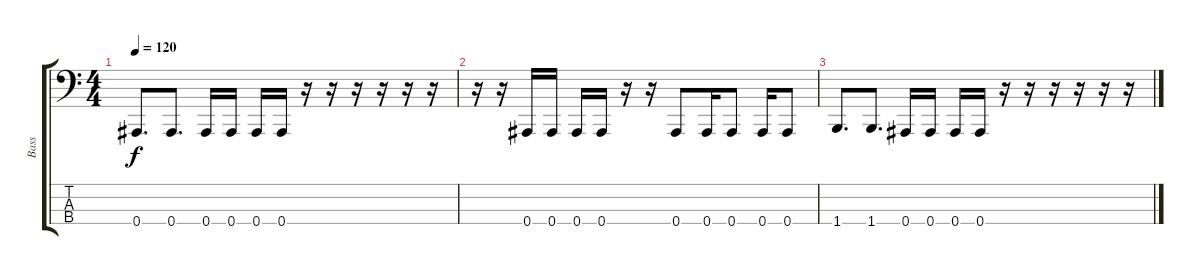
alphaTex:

\track ("Bass" "Bass") {instrument electricbasspick}
\staff {score tabs}
\tuning (Eb2 Bb1 F1 Bb0) {hide}
\ts (4 4)
\tempo 120
\clef f4
\ks c
0.4.8{d dy f} 0.4.8{d} 0.4.16 0.4.16 0.4.16 0.4.16 r.16 r.16 r.16 r.16 r.16 r.16 |
r.16 r.16 0.4.16 0.4.16 0.4.16 0.4.16 r.16 r.16 0.4.8 0.4.16 0.4.8 0.4.16 0.4.8 |
1.4.8{d} 1.4.8{d} 0.4.16 0.4.16 0.4.16 0.4.16 r.16 r.16 r.16 r.16 r.16 r.16
